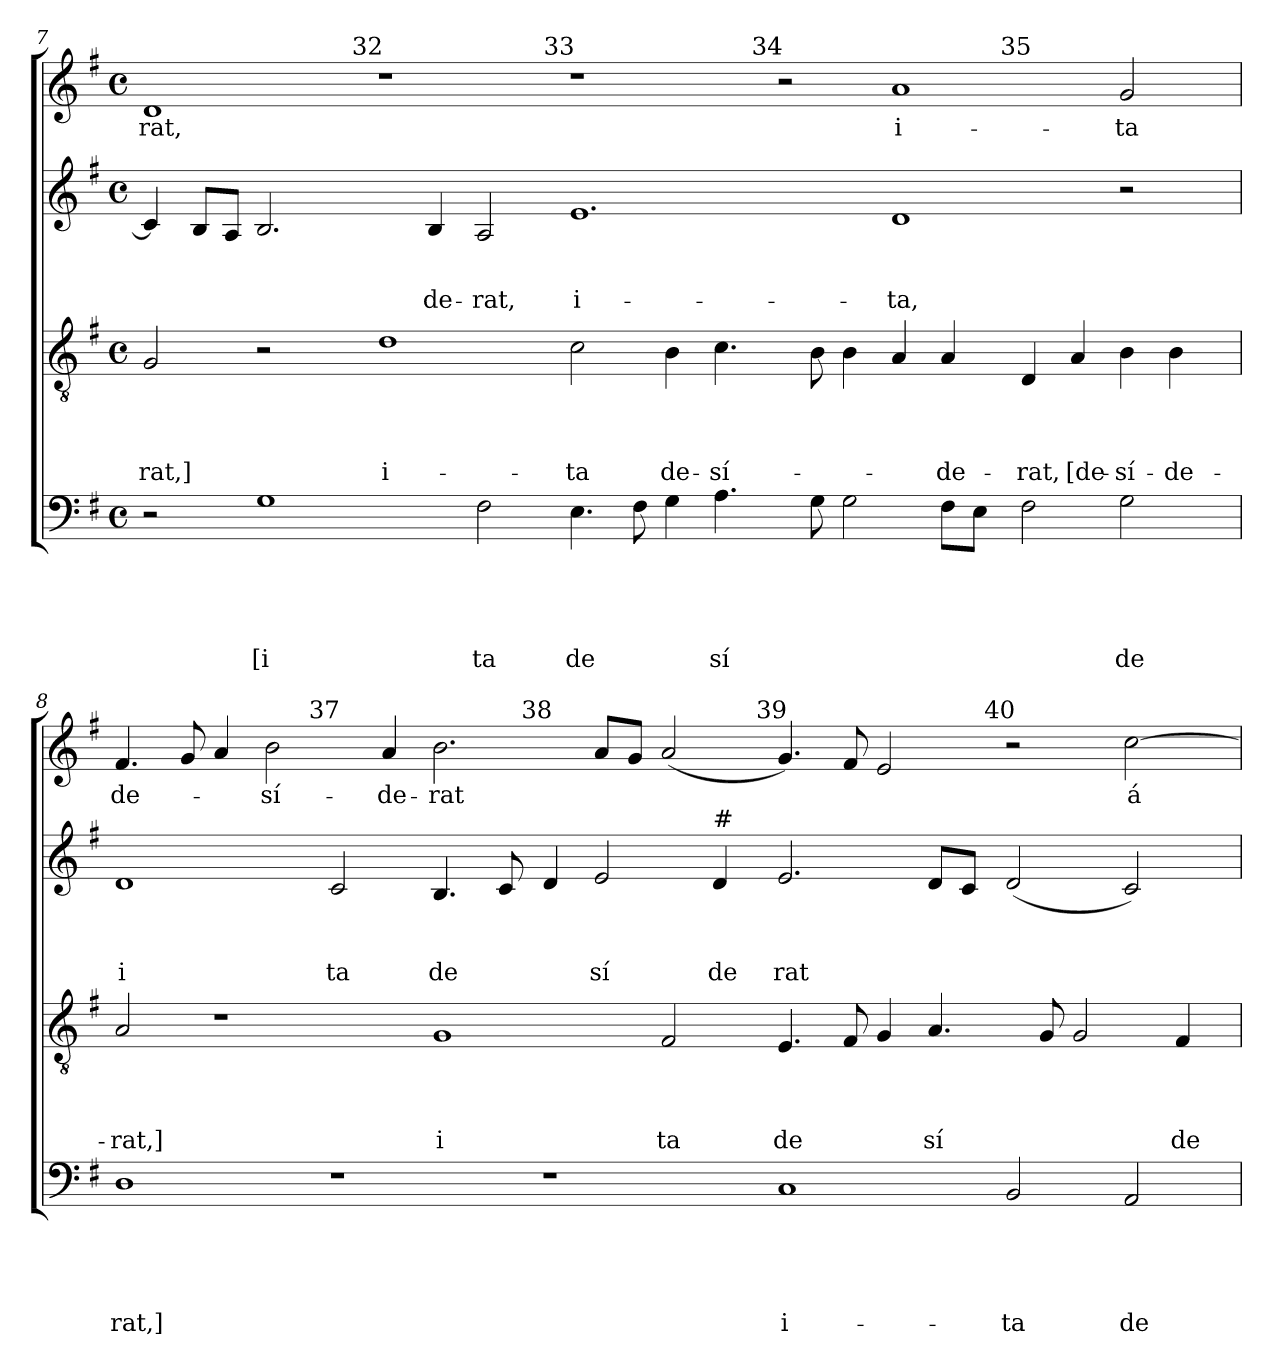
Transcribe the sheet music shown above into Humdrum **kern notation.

**kern	**text	**text	**text	**text	**text	**kern	**text	**text	**text	**text	**kern	**text	**text	**text	**kern	**text
*part4	*part4	*part4	*part4	*part4	*part4	*part3	*part3	*part3	*part3	*part3	*part2	*part2	*part2	*part2	*part1	*part1
*staff4	*staff4	*staff4	*staff4	*staff4	*staff4	*staff3	*staff3	*staff3	*staff3	*staff3	*staff2	*staff2	*staff2	*staff2	*staff1	*staff1
!!LO:LB:g=z
*clefF4	*	*	*	*	*	*clefGv2	*	*	*	*	*clefG2	*	*	*	*clefG2	*
*k[f#]	*	*	*	*	*	*k[f#]	*	*	*	*	*k[f#]	*	*	*	*k[f#]	*
*G:	*	*	*	*	*	*G:	*	*	*	*	*G:	*	*	*	*G:	*
*M4/4	*	*	*	*	*	*M4/4	*	*	*	*	*M4/4	*	*	*	*M4/4	*
*met(c)	*	*	*	*	*	*met(c)	*	*	*	*	*met(c)	*	*	*	*met(c)	*
=7	=7	=7	=7	=7	=7	=7	=7	=7	=7	=7	=7	=7	=7	=7	=7	=7
!	!	!	!	!	!	!	!	!	!	!LO:LY:b	!	!	!	!	!	!LO:LY:b
*	*	*	*	*	*	*	*	*	*	*	*	*	*	*	*^	*
*	*	*	*	*	*	*	*	*	*	*	*	*	*	*	*	*^	*
2r	.	.	.	.	.	2G/	.	.	.	rat,]	4c/]	.	.	.	1d	2ryy	1ryy	rat,
.	.	.	.	.	.	.	.	.	.	.	8B/L	.	.	.	.	.	.	.
.	.	.	.	.	.	.	.	.	.	.	8A/J	.	.	.	.	.	.	.
!	!	!	!	!	!LO:LY:b	!	!	!	!	!	!	!	!	!	!	!	!	!
1G	.	.	.	.	[i	2r	.	.	.	.	2.B/	.	.	.	.	4ryy	.	.
.	.	.	.	.	.	.	.	.	.	.	.	.	.	.	.	8ryy	.	.
.	.	.	.	.	.	.	.	.	.	.	.	.	.	.	.	32ryy	.	.
!	!	!	!	!	!	!	!	!	!	!	!	!	!	!	!	!LO:TX:a:t=32	!	!
.	.	.	.	.	.	.	.	.	.	.	.	.	.	.	.	1ryy	.	.
!	!	!	!	!	!	!	!	!	!	!LO:LY:b	!	!	!	!	!	!	!	!
.	.	.	.	.	.	1d	.	.	.	i-	.	.	.	.	1r	.	1ryy	.
!	!	!	!	!	!	!	!	!	!	!	!	!	!	!LO:LY:b	!	!	!	!
.	.	.	.	.	.	.	.	.	.	.	4B/	.	.	-de-	.	.	.	.
!	!	!	!	!	!LO:LY:b	!	!	!	!	!	!	!	!	!LO:LY:b	!	!	!	!
2F#\	.	.	.	.	ta	.	.	.	.	.	2A/	.	.	-rat,	.	.	.	.
!	!	!	!	!	!	!	!	!	!	!	!	!	!	!	!	!LO:TX:a:t=33	!	!
.	.	.	.	.	.	.	.	.	.	.	.	.	.	.	.	1ryy	.	.
!	!	!	!	!	!LO:LY:b	!	!	!	!	!LO:LY:b	!	!	!	!LO:LY:b	!	!	!	!
4.E\	.	.	.	.	de	2c\	.	.	.	-ta	1.e	.	.	i-	1r	.	1ryy	.
8F#\	.	.	.	.	.	.	.	.	.	.	.	.	.	.	.	.	.	.
!	!	!	!	!	!	!	!	!	!	!LO:LY:b	!	!	!	!	!	!	!	!
4G\	.	.	.	.	.	4B\	.	.	.	de-	.	.	.	.	.	.	.	.
!	!	!	!	!	!LO:LY:b	!	!	!	!	!LO:LY:b	!	!	!	!	!	!	!	!
4.A\	.	.	.	.	sí	4.c\	.	.	.	-sí-	.	.	.	.	.	.	.	.
!	!	!	!	!	!	!	!	!	!	!	!	!	!	!	!	!LO:TX:a:t=34	!	!
.	.	.	.	.	.	.	.	.	.	.	.	.	.	.	.	1ryy	.	.
.	.	.	.	.	.	.	.	.	.	.	.	.	.	.	2r	.	2...ryy	.
8G\	.	.	.	.	.	8B\	.	.	.	.	.	.	.	.	.	.	.	.
2G\	.	.	.	.	.	4B\	.	.	.	.	.	.	.	.	.	.	.	.
!	!	!	!	!	!	!	!	!	!	!	!	!	!	!LO:LY:b	!	!	!	!LO:LY:b
.	.	.	.	.	.	4A/	.	.	.	.	1d	.	.	-ta,	1a	.	.	i-
!	!	!	!	!	!	!	!	!	!	!LO:LY:b	!	!	!	!	!	!	!	!
8F#\L	.	.	.	.	.	4A/	.	.	.	-de-	.	.	.	.	.	.	.	.
8E\J	.	.	.	.	.	.	.	.	.	.	.	.	.	.	.	.	.	.
.	.	.	.	.	.	.	.	.	.	.	.	.	.	.	.	1ryy	.	.
!	!	!	!	!	!	!	!	!	!	!	!	!	!	!	!	!	!LO:TX:a:t=35	!
.	.	.	.	.	.	.	.	.	.	.	.	.	.	.	.	.	1ryy	.
!	!	!	!	!	!	!	!	!	!	!LO:LY:b	!	!	!	!	!	!	!	!
2F#\	.	.	.	.	.	4D/	.	.	.	-rat,	.	.	.	.	.	.	.	.
!	!	!	!	!	!	!	!	!	!	!LO:LY:b	!	!	!	!	!	!	!	!
.	.	.	.	.	.	4A/	.	.	.	[de-	.	.	.	.	.	.	.	.
!	!	!	!	!	!LO:LY:b	!	!	!	!	!LO:LY:b	!	!	!	!	!	!	!	!LO:LY:b
2G\	.	.	.	.	de	4B\	.	.	.	-sí-	2r	.	.	.	2g/	.	.	-ta
!	!	!	!	!	!	!	!	!	!	!LO:LY:b	!	!	!	!	!	!	!	!
.	.	.	.	.	.	4B\	.	.	.	-de-	.	.	.	.	.	.	.	.
.	.	.	.	.	.	.	.	.	.	.	.	.	.	.	.	16.ryy	.	.
.	.	.	.	.	.	.	.	.	.	.	.	.	.	.	.	.	16ryy	.
!!LO:LB:g=z
=8	=8	=8	=8	=8	=8	=8	=8	=8	=8	=8	=8	=8	=8	=8	=8	=8	=8	=8
!	!	!	!	!	!LO:LY:b	!	!	!	!	!LO:LY:b	!	!	!	!LO:LY:b	!	!	!	!LO:LY:b
*	*	*	*	*	*	*	*	*	*	*	*	*	*	*	*	*v	*v	*
1D	.	.	.	.	rat,]	2A/	.	.	.	-rat,]	1d	.	.	i	4.f#/	2...ryy	de-
.	.	.	.	.	.	.	.	.	.	.	.	.	.	.	8g/	.	.
.	.	.	.	.	.	1r	.	.	.	.	.	.	.	.	4a/	.	.
!	!	!	!	!	!	!	!	!	!	!	!	!	!	!	!	!	!LO:LY:b
.	.	.	.	.	.	.	.	.	.	.	.	.	.	.	2b\	.	-sí-
!	!	!	!	!	!	!	!	!	!	!	!	!	!	!	!	!LO:TX:a:t=37	!
.	.	.	.	.	.	.	.	.	.	.	.	.	.	.	.	1ryy	.
!	!	!	!	!	!	!	!	!	!	!	!	!	!	!LO:LY:b	!	!	!
1r	.	.	.	.	.	.	.	.	.	.	2c/	.	.	ta	.	.	.
!	!	!	!	!	!	!	!	!	!	!	!	!	!	!	!	!	!LO:LY:b
.	.	.	.	.	.	.	.	.	.	.	.	.	.	.	4a/	.	-de-
!	!	!	!	!	!	!	!	!	!	!LO:LY:b	!	!	!	!LO:LY:b	!	!	!LO:LY:b
.	.	.	.	.	.	1G	.	.	.	i	4.B/	.	.	de	2.b\	.	-rat
.	.	.	.	.	.	.	.	.	.	.	8c/	.	.	.	.	.	.
!	!	!	!	!	!	!	!	!	!	!	!	!	!	!	!	!LO:TX:a:t=38	!
.	.	.	.	.	.	.	.	.	.	.	.	.	.	.	.	1ryy	.
1r	.	.	.	.	.	.	.	.	.	.	4d/	.	.	.	.	.	.
!	!	!	!	!	!	!	!	!	!	!	!	!	!	!LO:LY:b	!	!	!
.	.	.	.	.	.	.	.	.	.	.	2e/	.	.	sí	8a/L	.	.
.	.	.	.	.	.	.	.	.	.	.	.	.	.	.	8g/J	.	.
!	!	!	!	!	!	!	!	!	!	!LO:LY:b	!	!	!	!	!	!	!
.	.	.	.	.	.	2F#/	.	.	.	ta	.	.	.	.	(<2a/	.	.
!	!	!	!	!	!	!	!	!	!	!	!LO:TX:a:t=#	!	!	!	!	!	!
!	!	!	!	!	!	!	!	!	!	!	!	!	!	!LO:LY:b	!	!	!
.	.	.	.	.	.	.	.	.	.	.	4d/	.	.	de	.	.	.
!	!	!	!	!	!	!	!	!	!	!	!	!	!	!	!	!LO:TX:a:t=39	!
.	.	.	.	.	.	.	.	.	.	.	.	.	.	.	.	1ryy	.
!	!	!	!	!	!LO:LY:b	!	!	!	!	!LO:LY:b	!	!	!	!LO:LY:b	!	!	!
1C	.	.	.	.	i-	4.E/	.	.	.	de	2.e/	.	.	rat	4.g/)	.	.
.	.	.	.	.	.	8F#/	.	.	.	.	.	.	.	.	8f#/	.	.
.	.	.	.	.	.	4G/	.	.	.	.	.	.	.	.	2e/	.	.
!	!	!	!	!	!	!	!	!	!	!LO:LY:b	!	!	!	!	!	!	!
.	.	.	.	.	.	4.A/	.	.	.	sí	8d/L	.	.	.	.	.	.
.	.	.	.	.	.	.	.	.	.	.	8c/J	.	.	.	.	.	.
!	!	!	!	!	!	!	!	!	!	!	!	!	!	!	!	!LO:TX:a:t=40	!
.	.	.	.	.	.	.	.	.	.	.	.	.	.	.	.	1ryy	.
!	!	!	!	!	!LO:LY:b	!	!	!	!	!	!	!	!	!	!	!	!
2BB/	.	.	.	.	-ta	.	.	.	.	.	(<2d/	.	.	.	2r	.	.
.	.	.	.	.	.	8G/	.	.	.	.	.	.	.	.	.	.	.
.	.	.	.	.	.	2G/	.	.	.	.	.	.	.	.	.	.	.
!	!	!	!	!	!LO:LY:b	!	!	!	!	!	!	!	!	!	!	!	!LO:LY:b
2AA/	.	.	.	.	de-	.	.	.	.	.	2c/)	.	.	.	[>2cc\	.	á-
!	!	!	!	!	!	!	!	!	!	!LO:LY:b	!	!	!	!	!	!	!
.	.	.	.	.	.	4F#/	.	.	.	de	.	.	.	.	.	.	.
.	.	.	.	.	.	.	.	.	.	.	.	.	.	.	.	16ryy	.
*	*	*	*	*	*	*	*	*	*	*	*	*	*	*	*v	*v	*
=	=	=	=	=	=	=	=	=	=	=	=	=	=	=	=	=
*-	*-	*-	*-	*-	*-	*-	*-	*-	*-	*-	*-	*-	*-	*-	*-	*-
